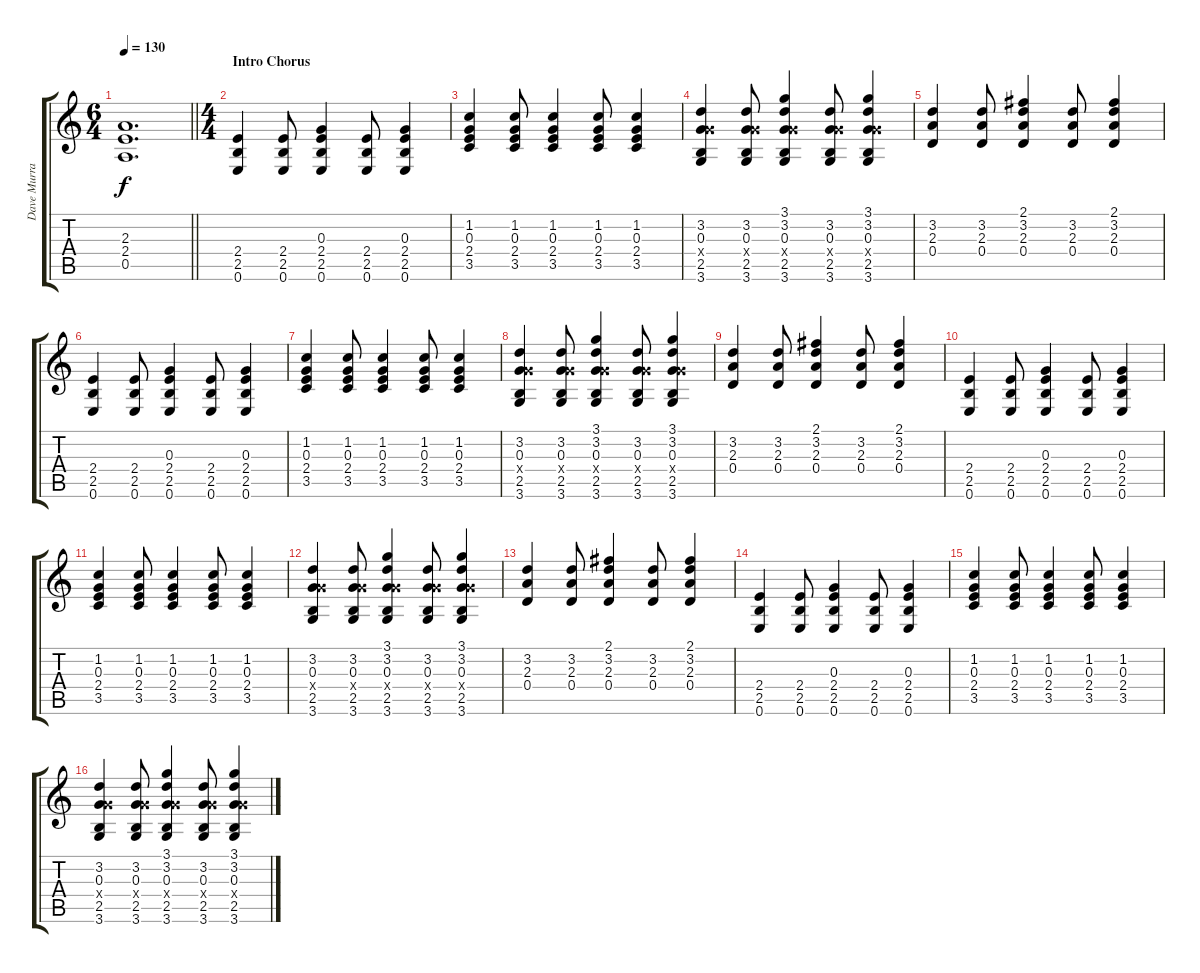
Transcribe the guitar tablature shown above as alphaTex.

\track ("Dave Murray" "Dave Murra") {instrument overdrivenguitar}
\staff {score tabs}
\tuning (E4 B3 G3 D3 A2 E2) {hide}
\ts (6 4)
\tempo 130
\clef g2
\barLineRight lightlight
\ks c
(2.3{t} 2.4{t} 0.5{t}).1{d dy f} |
\ts (4 4)
\section ("" "Intro Chorus")
(2.4 2.5 0.6).4 (2.4 2.5 0.6).8 (0.3 2.4 2.5 0.6).4 (2.4 2.5 0.6).8 (0.3 2.4 2.5 0.6).4 |
(1.2 0.3 2.4 3.5).4 (1.2 0.3 2.4 3.5).8 (1.2 0.3 2.4 3.5).4 (1.2 0.3 2.4 3.5).8 (1.2 0.3 2.4 3.5).4 |
(3.2 0.3 5.4{x} 2.5 3.6).4 (3.2 0.3 5.4{x} 2.5 3.6).8 (3.1 3.2 0.3 5.4{x} 2.5 3.6).4 (3.2 0.3 5.4{x} 2.5 3.6).8 (3.1 3.2 0.3 5.4{x} 2.5 3.6).4 |
(3.2 2.3 0.4).4 (3.2 2.3 0.4).8 (2.1 3.2 2.3 0.4).4 (3.2 2.3 0.4).8 (2.1 3.2 2.3 0.4).4 |
(2.4 2.5 0.6).4 (2.4 2.5 0.6).8 (0.3 2.4 2.5 0.6).4 (2.4 2.5 0.6).8 (0.3 2.4 2.5 0.6).4 |
(1.2 0.3 2.4 3.5).4 (1.2 0.3 2.4 3.5).8 (1.2 0.3 2.4 3.5).4 (1.2 0.3 2.4 3.5).8 (1.2 0.3 2.4 3.5).4 |
(3.2 0.3 5.4{x} 2.5 3.6).4 (3.2 0.3 5.4{x} 2.5 3.6).8 (3.1 3.2 0.3 5.4{x} 2.5 3.6).4 (3.2 0.3 5.4{x} 2.5 3.6).8 (3.1 3.2 0.3 5.4{x} 2.5 3.6).4 |
(3.2 2.3 0.4).4 (3.2 2.3 0.4).8 (2.1 3.2 2.3 0.4).4 (3.2 2.3 0.4).8 (2.1 3.2 2.3 0.4).4 |
(2.4 2.5 0.6).4 (2.4 2.5 0.6).8 (0.3 2.4 2.5 0.6).4 (2.4 2.5 0.6).8 (0.3 2.4 2.5 0.6).4 |
(1.2 0.3 2.4 3.5).4 (1.2 0.3 2.4 3.5).8 (1.2 0.3 2.4 3.5).4 (1.2 0.3 2.4 3.5).8 (1.2 0.3 2.4 3.5).4 |
(3.2 0.3 5.4{x} 2.5 3.6).4 (3.2 0.3 5.4{x} 2.5 3.6).8 (3.1 3.2 0.3 5.4{x} 2.5 3.6).4 (3.2 0.3 5.4{x} 2.5 3.6).8 (3.1 3.2 0.3 5.4{x} 2.5 3.6).4 |
(3.2 2.3 0.4).4 (3.2 2.3 0.4).8 (2.1 3.2 2.3 0.4).4 (3.2 2.3 0.4).8 (2.1 3.2 2.3 0.4).4 |
(2.4 2.5 0.6).4 (2.4 2.5 0.6).8 (0.3 2.4 2.5 0.6).4 (2.4 2.5 0.6).8 (0.3 2.4 2.5 0.6).4 |
(1.2 0.3 2.4 3.5).4 (1.2 0.3 2.4 3.5).8 (1.2 0.3 2.4 3.5).4 (1.2 0.3 2.4 3.5).8 (1.2 0.3 2.4 3.5).4 |
(3.2 0.3 5.4{x} 2.5 3.6).4 (3.2 0.3 5.4{x} 2.5 3.6).8 (3.1 3.2 0.3 5.4{x} 2.5 3.6).4 (3.2 0.3 5.4{x} 2.5 3.6).8 (3.1 3.2 0.3 5.4{x} 2.5 3.6).4
